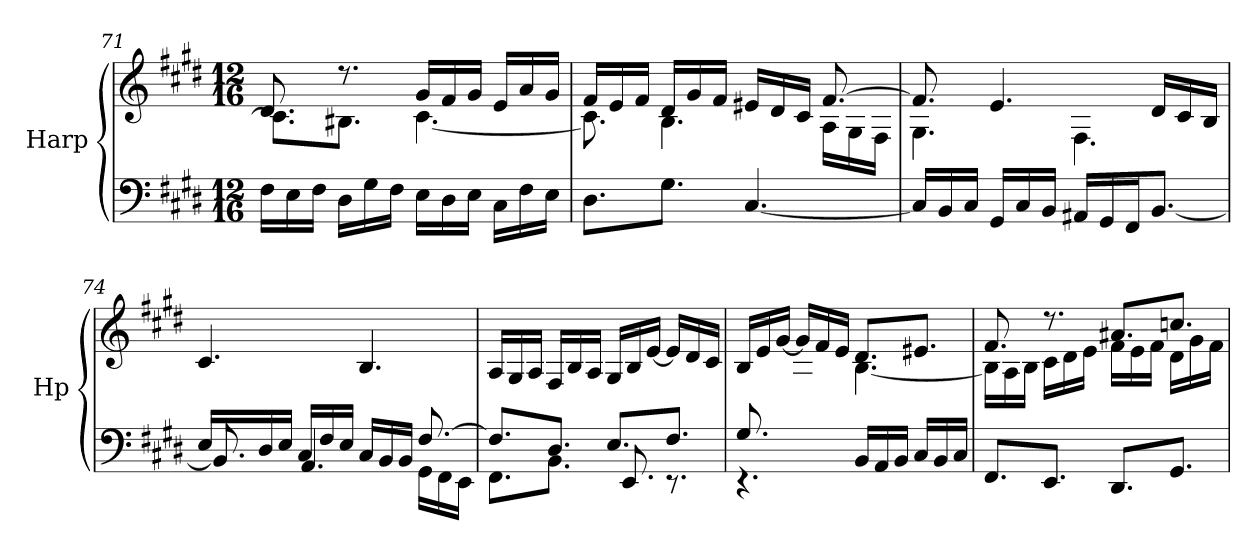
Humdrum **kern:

**kern	**kern
*part1	*part1
*staff2	*staff1
*I"Harp	*
*I'Hp	*
*clefF4	*clefG2
*k[f#c#g#d#]	*k[f#c#g#d#]
*M12/16	*M12/16
=71	=71
*	*^
16F#\LL	8.d#/	8.c#\L]
16E\	.	.
16F#\JJ	.	.
16D#\LL	8.r	8.B#X\J
16G#\	.	.
16F#\JJ	.	.
16E\LL	16g#/LL	[4.c#\
16D#\	16f#/	.
16E\JJ	16g#/JJ	.
16C#\LL	16e/LL	.
16F#\	16a/	.
16E\JJ	16g#/JJ	.
!!LO:LB:g=z	!!
=72	=72	=72
8.D#\L	16f#/LL	8.c#\]
.	16e/	.
.	16f#/JJ	.
8.G#\J	16d#/LL	4.B\
.	16g#/	.
.	16f#/JJ	.
[4.C#/	16e#X/LL	.
.	16d#/	.
.	16c#/JJ	.
.	[8.f#/	16A\LL
.	.	16G#\
.	.	16F#\JJ
=73	=73	=73
16C#/LL]	8.f#/]	4.G#\
16BB/	.	.
16C#/JJ	.	.
16GG#/LL	4.e/	.
16C#/	.	.
16BB/JJ	.	.
16AA#X/LL	.	4.F#\
16GG#/	.	.
16FF#/J	.	.
[8.BB/J	16d#/LL	.
.	16c#/	.
.	16B/JJ	.
*	*v	*v
=74	=74
*^	*
16E/LL	8.BB/]	4.c#/
16D#/	.	.
16E/JJ	.	.
16C#/LL	4.AA/	.
16F#/	.	.
16E/JJ	.	.
16C#/LL	.	4.B/
16BB/	.	.
16BB/JJ	.	.
[8.F#/	16GG#\LL	.
.	16FF#\	.
.	16EE\JJ	.
!!LO:LB:g=z
=75	=75	=75
8.F#/L]	8.FF#\L	16A/LL
.	.	16G#/
.	.	16A/JJ
8.D#/J	8.BB\J	16F#/LL
.	.	16B/
.	.	16A/JJ
8.E/L	8.EE/	16G#/LL
.	.	16B/
.	.	[16e/JJ
8.F#/J	8.rEE	16e/LL]
.	.	16d#/
.	.	16c#/JJ
=76	=76	=76
*	*	*^
8.G#/L	4.rEE	16B/LL	8.ryy
.	.	16e/	.
.	.	[16g#/JJ	.
2ryy	.	16g#/LL]	8.A#X\J
.	.	16f#/	.
.	.	16e/JJ	.
.	16BB/LL	8.d#/L	[4.B\
.	16AA/	.	.
.	16BB/JJ	.	.
.	16C#/LL	8.e#X/J	.
.	16BB/	.	.
16ryy	16C#/JJ	.	.
*v	*v	*	*
=77	=77	=77
8.FF#/L	8.f#/	16B\LL]
.	.	16A\
.	.	16B\JJ
8.EE/J	8.rdd	16c#\LL
.	.	16d#\
.	.	16e\JJ
8.DD#/L	8.a#X/L	16f#\LL
.	.	16e\
.	.	16f#\JJ
8.GG#/J	8.ccn/J	16d#\LL
.	.	16g#\
.	.	16f#\JJ
*	*v	*v
=	=
*-	*-
